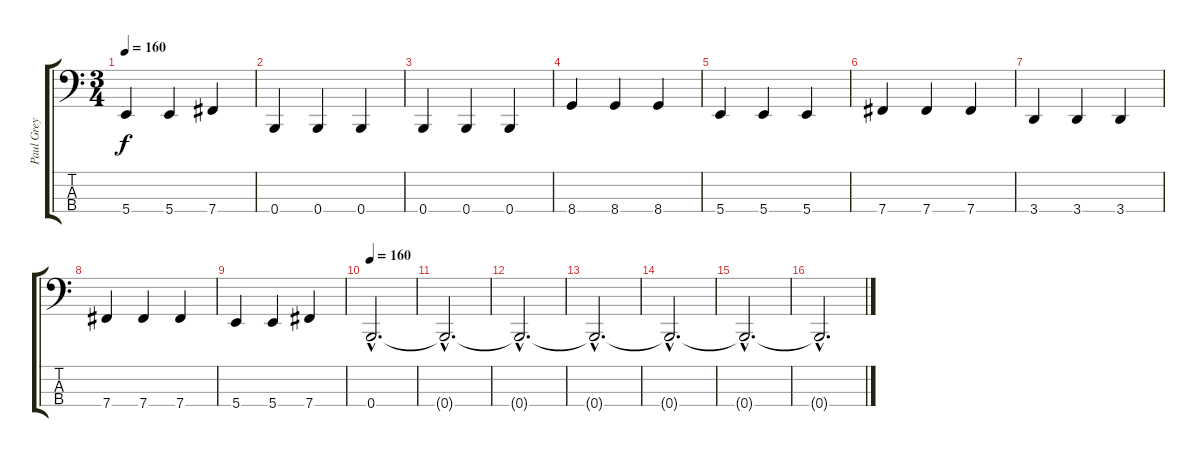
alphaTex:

\track ("Paul Grey" "Paul Grey") {instrument electricbassfinger}
\staff {score tabs}
\tuning (E2 B1 Gb1 B0) {hide}
\ts (3 4)
\tempo 160
\clef f4
\ks c
5.4.4{dy f} 5.4.4 7.4.4 |
0.4.4 0.4.4 0.4.4 |
0.4.4 0.4.4 0.4.4 |
8.4.4 8.4.4 8.4.4 |
5.4.4 5.4.4 5.4.4 |
7.4.4 7.4.4 7.4.4 |
3.4.4 3.4.4 3.4.4 |
7.4.4 7.4.4 7.4.4 |
5.4.4 5.4.4 7.4.4 |
\tempo 160
0.4{hac}.2{d} |
0.4{hac t}.2{d} |
0.4{hac t}.2{d} |
0.4{hac t}.2{d} |
0.4{hac t}.2{d} |
0.4{hac t}.2{d} |
0.4{hac t}.2{d}
